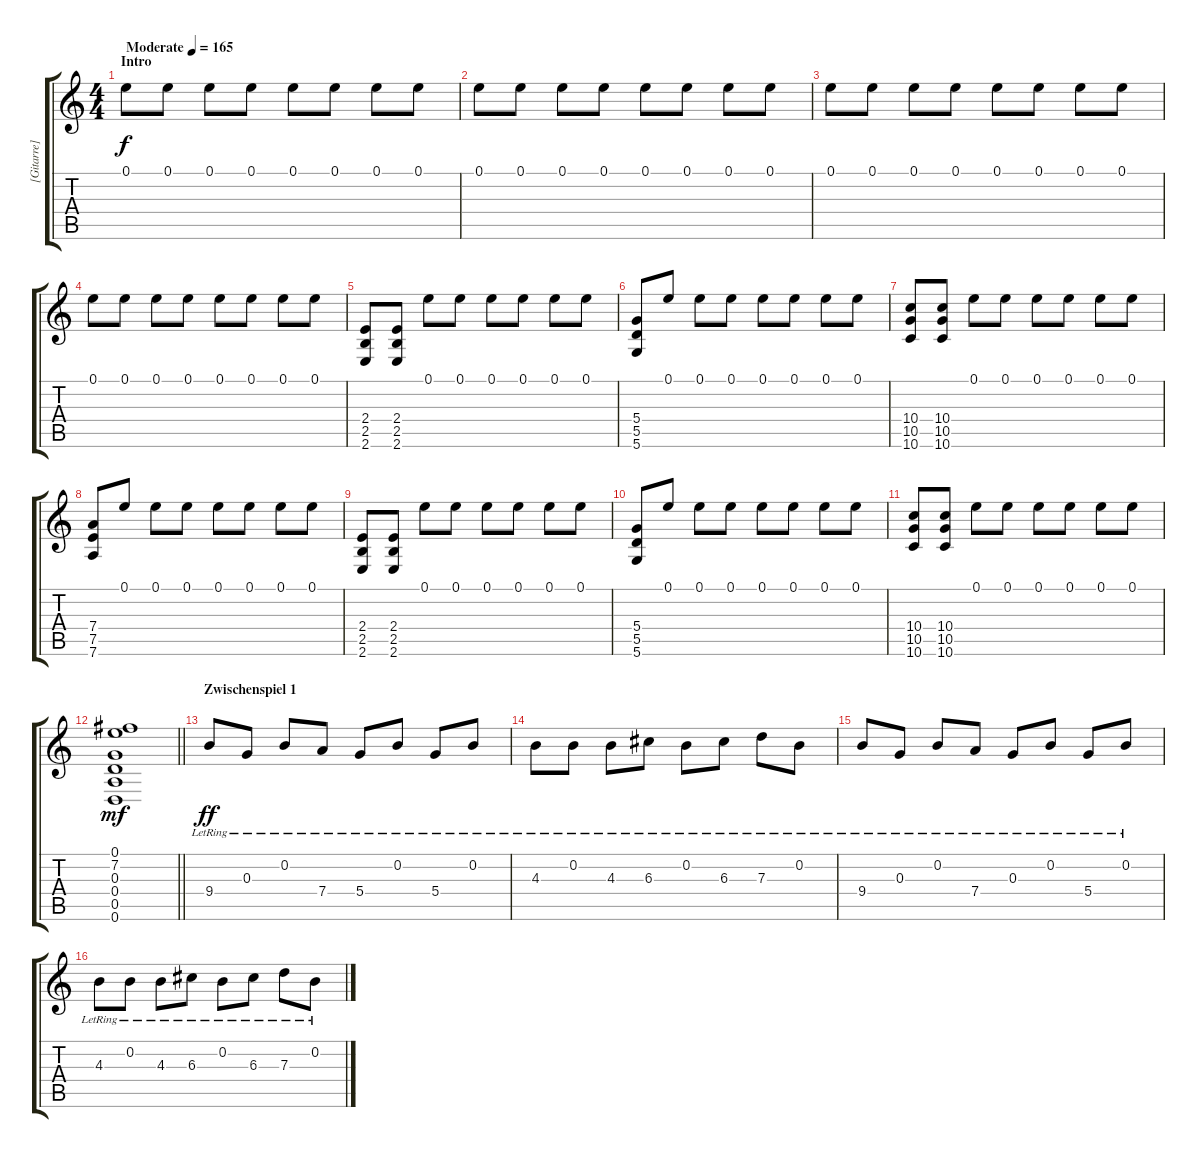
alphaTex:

\track ("[Gitarre]" "[Gitarre]") {instrument overdrivenguitar}
\staff {score tabs}
\tuning (E4 B3 G3 D3 A2 D2) {hide}
\ts (4 4)
\section ("" "Intro")
\tempo (165 "Moderate")
\clef g2
\ks c
0.1.8{dy f instrument overdrivenguitar} 0.1.8 0.1.8 0.1.8 0.1.8 0.1.8 0.1.8 0.1.8 |
0.1.8 0.1.8 0.1.8 0.1.8 0.1.8 0.1.8 0.1.8 0.1.8 |
0.1.8 0.1.8 0.1.8 0.1.8 0.1.8 0.1.8 0.1.8 0.1.8 |
0.1.8 0.1.8 0.1.8 0.1.8 0.1.8 0.1.8 0.1.8 0.1.8 |
(2.4 2.5 2.6).8 (2.4 2.5 2.6).8 0.1.8 0.1.8 0.1.8 0.1.8 0.1.8 0.1.8 |
(5.4 5.5 5.6).8 0.1.8 0.1.8 0.1.8 0.1.8 0.1.8 0.1.8 0.1.8 |
(10.4 10.5 10.6).8 (10.4 10.5 10.6).8 0.1.8 0.1.8 0.1.8 0.1.8 0.1.8 0.1.8 |
(7.4 7.5 7.6).8 0.1.8 0.1.8 0.1.8 0.1.8 0.1.8 0.1.8 0.1.8 |
(2.4 2.5 2.6).8 (2.4 2.5 2.6).8 0.1.8 0.1.8 0.1.8 0.1.8 0.1.8 0.1.8 |
(5.4 5.5 5.6).8 0.1.8 0.1.8 0.1.8 0.1.8 0.1.8 0.1.8 0.1.8 |
(10.4 10.5 10.6).8 (10.4 10.5 10.6).8 0.1.8 0.1.8 0.1.8 0.1.8 0.1.8 0.1.8 |
\barLineRight lightlight
(0.1 7.2 0.3 0.4 0.5 0.6).1{dy mf volume 16} |
\section ("" "Zwischenspiel 1")
9.4{lr}.8{dy ff volume 16 balance 8 instrument electricguitarclean} 0.3{lr}.8 0.2{lr}.8 7.4{lr}.8 5.4{lr}.8 0.2{lr}.8 5.4{lr}.8 0.2{lr}.8 |
4.3{lr}.8 0.2{lr}.8 4.3{lr}.8 6.3{lr}.8 0.2{lr}.8 6.3{lr}.8 7.3{lr}.8 0.2{lr}.8 |
9.4{lr}.8 0.3{lr}.8 0.2{lr}.8 7.4{lr}.8 0.3{lr}.8 0.2{lr}.8 5.4{lr}.8 0.2{lr}.8 |
4.3{lr}.8 0.2{lr}.8 4.3{lr}.8 6.3{lr}.8 0.2{lr}.8 6.3{lr}.8 7.3{lr}.8 0.2{lr}.8
